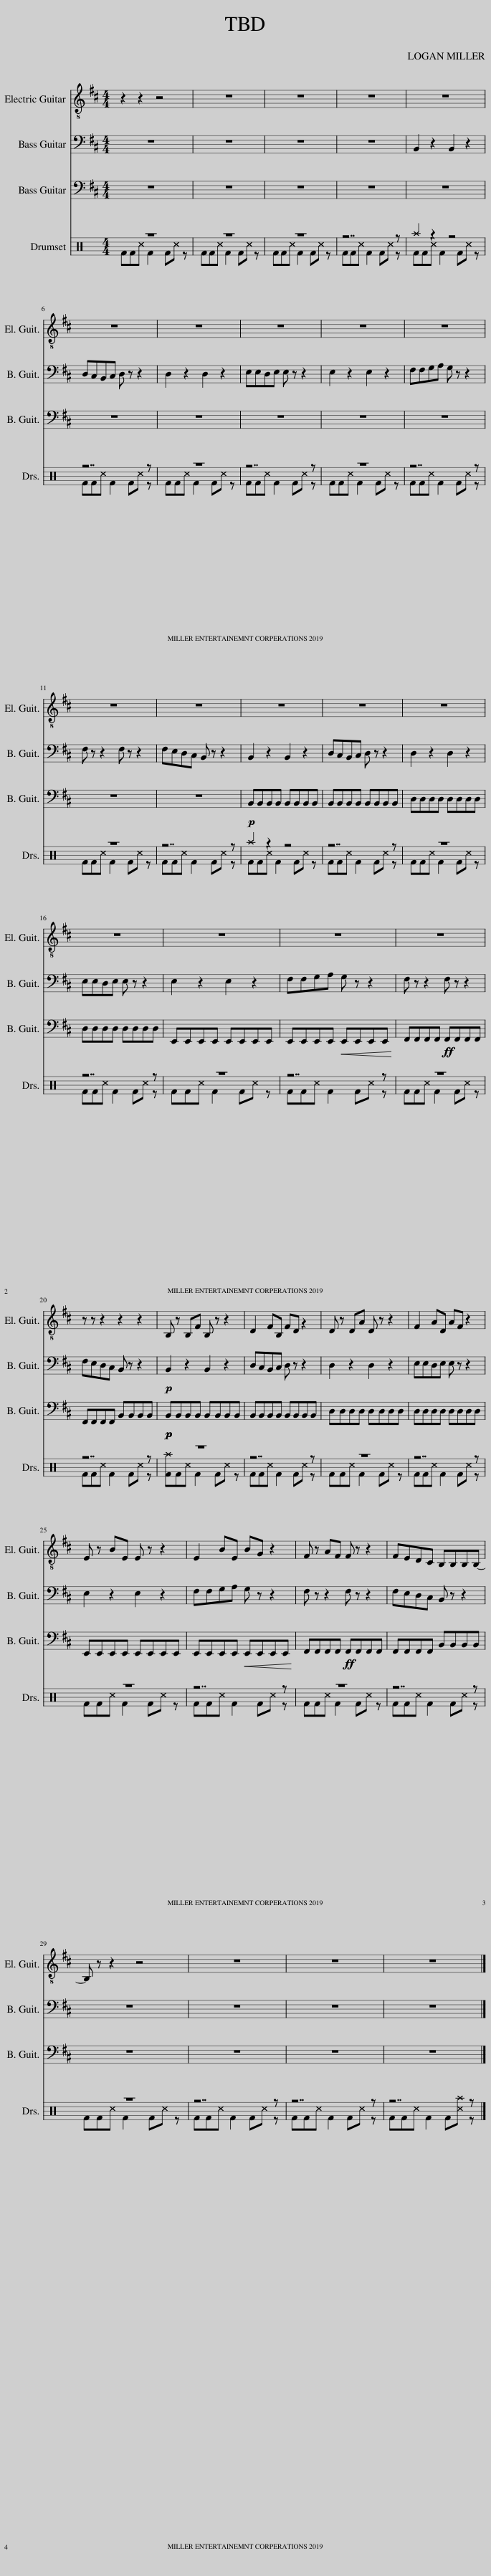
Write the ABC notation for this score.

X:1
%%score 1 2 3 ( 4 5 )
L:1/8
M:4/4
I:linebreak $
K:D
V:1 treble-8
V:2 bass transpose=-12
V:3 bass transpose=-12
V:4 perc
K:none
V:5 perc
K:none
V:1
 z2 z2 z4 | z8 | z8 | z8 | z8 |$ %5
 z8 | z8 | z8 | z8 | z8 |$ %10
 z8 | z8 | z8 | z8 | z8 |$ %15
 z8 | z8 | z8 | z8 |$ z z z2 z2 z2 | %20
 B, z B,F B, z z2 | D2 FB, FD z2 | D z DA D z z2 | F2 AD AF z2 |$ E z BE E z z2 | %25
 E2 BE BG z2 | F z AF F z z2 | FEDC B,B,B,B,- |$ B, z z2 z4 | z8 | %30
 z8 | z8 |] %32
V:2
 z8 | z8 | z8 | z8 | B,,2 z2 B,,2 z2 |$ %5
 D,C,B,,C, D, z z2 | D,2 z2 D,2 z2 | E,E,D,E, E, z z2 | E,2 z2 E,2 z2 | F,F,G,A, G, z z2 |$ %10
 F, z z2 F, z z2 | F,E,D,C, B,, z z2 | B,,2 z2 B,,2 z2 | D,C,B,,C, D, z z2 | D,2 z2 D,2 z2 |$ %15
 E,E,D,E, E, z z2 | E,2 z2 E,2 z2 | F,F,G,A, G, z z2 | F, z z2 F, z z2 |$ F,E,D,C, B,, z z2 | %20
!p! B,,2 z2 B,,2 z2 | D,C,B,,C, D, z z2 | D,2 z2 D,2 z2 | E,E,D,E, E, z z2 |$ E,2 z2 E,2 z2 | %25
 F,F,G,A, G, z z2 | F, z z2 F, z z2 | F,E,D,C, B,, z z2 |$ z8 | z8 | %30
 z8 | z8 |] %32
V:3
 z8 | z8 | z8 | z8 | z8 |$ %5
 z8 | z8 | z8 | z8 | z8 |$ %10
 z8 | z8 |!p! B,,B,,B,,B,, B,,B,,B,,B,, | B,,B,,B,,B,, B,,B,,B,,B,, | D,D,D,D, D,D,D,D, |$ %15
 D,D,D,D, D,D,D,D, | E,,E,,E,,E,, E,,E,,E,,E,, | E,,E,,E,,E,,!<(! E,,E,,E,,E,,!<)! | F,,F,,F,,F,,!ff! F,,F,,F,,F,, |$ F,,F,,F,,F,, B,,B,,B,,B,, | %20
!p!!p! B,,B,,B,,B,, B,,B,,B,,B,, | B,,B,,B,,B,, B,,B,,B,,B,, | D,D,D,D, D,D,D,D, | D,D,D,D, D,D,D,D, |$ E,,E,,E,,E,, E,,E,,E,,E,, | %25
 E,,E,,E,,E,,!<(! E,,E,,E,,E,,!<)! | F,,F,,F,,F,,!ff! F,,F,,F,,F,, | F,,F,,F,,F,, B,,B,,B,,B,, |$ z8 | z8 | %30
 z8 | z8 |] %32
V:4
[K:C] z8 | z8 | z8 | z7 z | ^a2 z2 z4 |$ %5
 z7 z | z8 | z7 z | z8 | z7 z |$ %10
 z8 | z7 z | ^a2 z2 z4 | z7 z | z8 |$ %15
 z7 z | z8 | z7 z | z8 |$ z7 z | %20
 z8 | z7 z | z8 | z7 z |$ z8 | %25
 z7 z | z8 | z7 z |$ z8 | z7 z | %30
 z7 z | z7 z |] %32
V:5
[K:C] FF^c F2 F^c z | FF^c F2 F^c z | FF^c F2 F^c z | FF^c F2 F^c z | FF^c F2 F^c z |$ %5
 FF^c F2 F^c z | FF^c F2 F^c z | FF^c F2 F^c z | FF^c F2 F^c z | FF^c F2 F^c z |$ %10
 FF^c F2 F^c z | FF^c F2 F^c z | FF^c F2 F^c z | FF^c F2 F^c z | FF^c F2 F^c z |$ %15
 FF^c F2 F^c z | FF^c F2 F^c z | FF^c F2 F^c z | FF^c F2 F^c z |$ FF^c F2 F^c z | %20
 [F^a]F^c F2 F^c z | FF^c F2 F^c z | FF^c F2 F^c z | FF^c F2 F^c z |$ FF^c F2 F^c z | %25
 FF^c F2 F^c z | FF^c F2 F^c z | FF^c F2 F^c z |$ FF^c F2 F^c z | FF^c F2 F^c z | %30
 FF^c F2 F^c z | FF^c F2 F[^c^a] z |] %32
